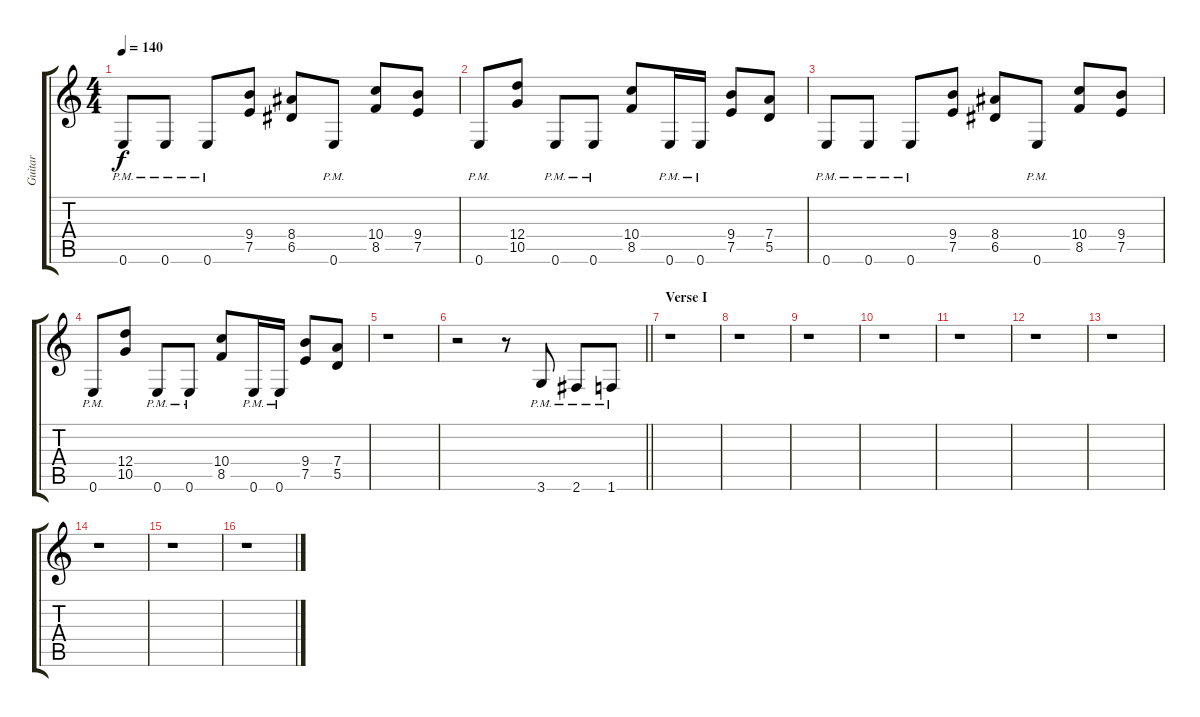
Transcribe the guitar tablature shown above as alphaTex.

\track ("Guitar" "Guitar") {instrument distortionguitar}
\staff {score tabs}
\tuning (E4 B3 G3 D3 A2 E2) {hide}
\ts (4 4)
\tempo 140
\clef g2
\ks c
0.6{pm}.8{dy f} 0.6{pm}.8 0.6{pm}.8 (9.4 7.5).8 (8.4 6.5).8 0.6{pm}.8 (10.4 8.5).8 (9.4 7.5).8 |
0.6{pm}.8 (12.4 10.5).8 0.6{pm}.8 0.6{pm}.8 (10.4 8.5).8 0.6{pm}.16 0.6{pm}.16 (9.4 7.5).8 (7.4 5.5).8 |
0.6{pm}.8 0.6{pm}.8 0.6{pm}.8 (9.4 7.5).8 (8.4 6.5).8 0.6{pm}.8 (10.4 8.5).8 (9.4 7.5).8 |
0.6{pm}.8 (12.4 10.5).8 0.6{pm}.8 0.6{pm}.8 (10.4 8.5).8 0.6{pm}.16 0.6{pm}.16 (9.4 7.5).8 (7.4 5.5).8 |
r.1 |
\barLineRight lightlight
r.2 r.8 3.6{pm}.8 2.6{pm}.8 1.6{pm}.8 |
\section ("" "Verse I")
r.1 |
r.1 |
r.1 |
r.1 |
r.1 |
r.1 |
r.1 |
r.1 |
r.1 |
r.1
